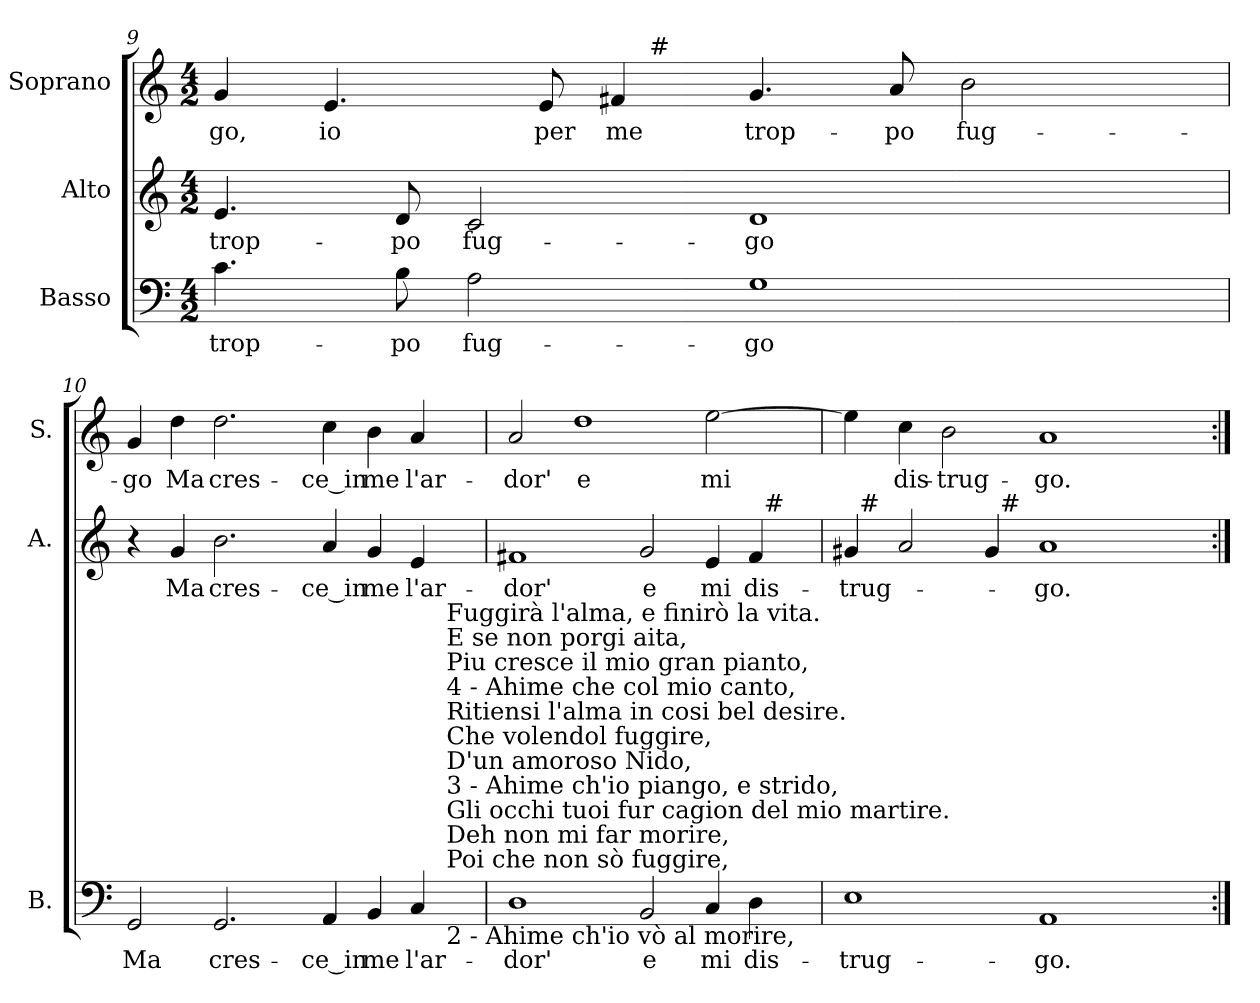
**kern	**text	**kern	**text	**kern	**text
*part3	*part3	*part2	*part2	*part1	*part1
*staff3	*staff3	*staff2	*staff2	*staff1	*staff1
*I"Basso	*	*I"Alto	*	*I"Soprano	*
*I'B.	*	*I'A.	*	*I'S.	*
*clefF4	*	*clefG2	*	*clefG2	*
*k[]	*	*k[]	*	*k[]	*
*C:	*	*C:	*	*C:	*
*M4/2	*	*M4/2	*	*M4/2	*
=9	=9	=9	=9	=9	=9
!	!LO:LY:b:color=#000000	!	!	!	!
!	!	!	!LO:LY:b:color=#000000	!	!
!	!	!	!	!	!LO:LY:b:color=#000000
*	*	*	*	*^	*
4.ci\	trop-	4.ei/	trop-	4gi/	2ryy	-go,
!	!	!	!	!	!	!LO:LY:b:color=#000000
.	.	.	.	4.ei/	.	io
!	!LO:LY:b:color=#000000	!	!	!	!	!
!	!	!	!LO:LY:b:color=#000000	!	!	!
8Bi\	-po	8di/	-po	.	.	.
!	!LO:LY:b:color=#000000	!	!	!	!	!
!	!	!	!LO:LY:b:color=#000000	!	!	!
2Ai\	fug-	2ci/	fug-	.	4ryy	.
!	!	!	!	!	!	!LO:LY:b:color=#000000
.	.	.	.	8ei/	.	per
!	!	!	!	!	!	!LO:LY:b:color=#000000
.	.	.	.	4f#i/	32ryy	me
.	.	.	.	.	256ryy	.
!	!	!	!	!	!LO:TX:a:t=#	!
.	.	.	.	.	1ryy	.
!	!LO:LY:b:color=#000000	!	!	!	!	!
!	!	!	!LO:LY:b:color=#000000	!	!	!
!	!	!	!	!	!	!LO:LY:b:color=#000000
1Gi	-go	1di	-go	4.gi/	.	trop-
!	!	!	!	!	!	!LO:LY:b:color=#000000
.	.	.	.	8ai/	.	-po
!	!	!	!	!	!	!LO:LY:b:color=#000000
.	.	.	.	2bi\	.	fug-
.	.	.	.	.	8ryy	.
.	.	.	.	.	16ryy	.
.	.	.	.	.	64..ryy	.
*	*	*	*	*v	*v	*
!!LO:LB:g=z
=10	=10	=10	=10	=10	=10
*	*	*	*	*^	*
!	!LO:LY:b:color=#000000	!	!	!	!	!
*	*	*	*	*v	*v	*
*	*	*	*	*^	*
!	!	!	!	!	!	!LO:LY:b:color=#000000
*^	*	*	*	*v	*v	*
2GGi/	1ryy	Ma	4r	.	4gi/	-go
!	!	!	!	!LO:LY:b:color=#000000	!	!
!	!	!	!	!	!	!LO:LY:b:color=#000000
.	.	.	4gi/	Ma	4ddi\	Ma
!	!	!LO:LY:b:color=#000000	!	!	!	!
!	!	!	!	!LO:LY:b:color=#000000	!	!
!	!	!	!	!	!	!LO:LY:b:color=#000000
2.GGi/	.	cres-	2.bi\	cres-	2.ddi\	cres-
.	2ryy	.	.	.	.	.
!	!	!LO:LY:b:color=#000000	!	!	!	!
!	!	!	!	!LO:LY:b:color=#000000	!	!
!	!	!	!	!	!	!LO:LY:b:color=#000000
4AAi/	.	-ce_in	4ai/	-ce_in	4cci\	-ce_in
!	!	!LO:LY:b:color=#000000	!	!	!	!
!	!	!	!	!LO:LY:b:color=#000000	!	!
!	!	!	!	!	!	!LO:LY:b:color=#000000
4BBi/	4ryy	me	4gi/	me	4bi\	me
!	!	!LO:LY:b:color=#000000	!	!	!	!
!	!	!	!	!LO:LY:b:color=#000000	!	!
!	!	!	!	!	!	!LO:LY:b:color=#000000
4Ci/	8ryy	l'ar-	4ei/	l'ar-	4ai/	l'ar-
.	128...ryy	.	.	.	.	.
!	!LO:TX:b:t=2 - Ahime ch'io vò al morire,	!	!	!	!	!
!	!LO:TX:t=Poi che non sò fuggire,	!	!	!	!	!
!	!LO:TX:t=Deh non mi far morire,	!	!	!	!	!
!	!LO:TX:t=Gli occhi tuoi fur cagion del mio martire.	!	!	!	!	!
!	!LO:TX:t=3 - Ahime ch'io piango, e strido,	!	!	!	!	!
!	!LO:TX:t=D'un amoroso Nido,	!	!	!	!	!
!	!LO:TX:t=Che volendol fuggire,	!	!	!	!	!
!	!LO:TX:t=Ritiensi l'alma in cosi bel desire.	!	!	!	!	!
!	!LO:TX:t=4 - Ahime che col mio canto,	!	!	!	!	!
!	!LO:TX:t=Piu cresce il mio gran pianto,	!	!	!	!	!
!	!LO:TX:t=E se non porgi aita,	!	!	!	!	!
!	!LO:TX:t=Fuggirà l'alma, e finirò la vita.	!	!	!	!	!
.	16ryy	.	.	.	.	.
.	32ryy	.	.	.	.	.
.	64ryy	.	.	.	.	.
.	1024ryy	.	.	.	.	.
*v	*v	*	*	*	*	*
=11	=11	=11	=11	=11	=11
*^	*	*	*	*	*
!	!	!LO:LY:b:color=#000000	!	!	!	!
*v	*v	*	*	*	*	*
*^	*	*	*	*	*
!	!	!	!	!LO:LY:b:color=#000000	!	!
*v	*v	*	*	*	*	*
*^	*	*	*	*	*
!	!	!	!	!	!	!LO:LY:b:color=#000000
*v	*v	*	*^	*	*	*
1Di	-dor'	1f#Xi	1ryy	-dor'	2ai/	-dor'
!	!	!	!	!	!	!LO:LY:b:color=#000000
.	.	.	.	.	1ddi	e
!	!LO:LY:b:color=#000000	!	!	!	!	!
!	!	!	!	!LO:LY:b:color=#000000	!	!
2BBi/	e	2gi/	2ryy	e	.	.
!	!LO:LY:b:color=#000000	!	!	!	!	!
!	!	!	!	!LO:LY:b:color=#000000	!	!
!	!	!	!	!	!	!LO:LY:b:color=#000000
4Ci/	mi	4ei/	4ryy	mi	[2eei\	mi
!	!LO:LY:b:color=#000000	!	!	!	!	!
!	!	!	!	!LO:LY:b:color=#000000	!	!
4Di\	dis-	4f#i/	32ryy	dis-	.	.
.	.	.	256ryy	.	.	.
!	!	!	!LO:TX:a:t=#	!	!	!
.	.	.	8ryy	.	.	.
.	.	.	16ryy	.	.	.
.	.	.	64..ryy	.	.	.
*	*	*v	*v	*	*	*
=12	=12	=12	=12	=12	=12
*	*	*^	*	*	*
!	!LO:LY:b:color=#000000	!	!	!	!	!
*	*	*v	*v	*	*	*
*	*	*^	*	*	*
!	!	!	!	!LO:LY:b:color=#000000	!	!
*	*	*	*^	*	*	*
1Ei	-trug-	4g#i/	32ryy	2ryy	-trug-	4eei\]	.
.	.	.	256ryy	.	.	.	.
!	!	!	!LO:TX:a:t=#	!	!	!	!
.	.	.	1ryy	.	.	.	.
!	!	!	!	!	!	!	!LO:LY:b:color=#000000
.	.	2ai/	.	.	.	4cci\	dis-
!	!	!	!	!	!	!	!LO:LY:b:color=#000000
.	.	.	.	4ryy	.	2bi\	-trug-
.	.	4g#i/	.	32ryy	.	.	.
.	.	.	.	256ryy	.	.	.
!	!	!	!	!LO:TX:a:t=#	!	!	!
.	.	.	.	1ryy	.	.	.
!	!LO:LY:b:color=#000000	!	!	!	!	!	!
!	!	!	!	!	!LO:LY:b:color=#000000	!	!
!	!	!	!	!	!	!	!LO:LY:b:color=#000000
1AAi	-go.	1ai	.	.	-go.	1ai	-go.
.	.	.	2ryy	.	.	.	.
.	.	.	4ryy	.	.	.	.
.	.	.	8ryy	8ryy	.	.	.
.	.	.	16ryy	16ryy	.	.	.
.	.	.	64..ryy	64..ryy	.	.	.
*	*	*v	*v	*v	*	*	*
=:|!	=:|!	=:|!	=:|!	=:|!	=:|!
*-	*-	*-	*-	*-	*-
